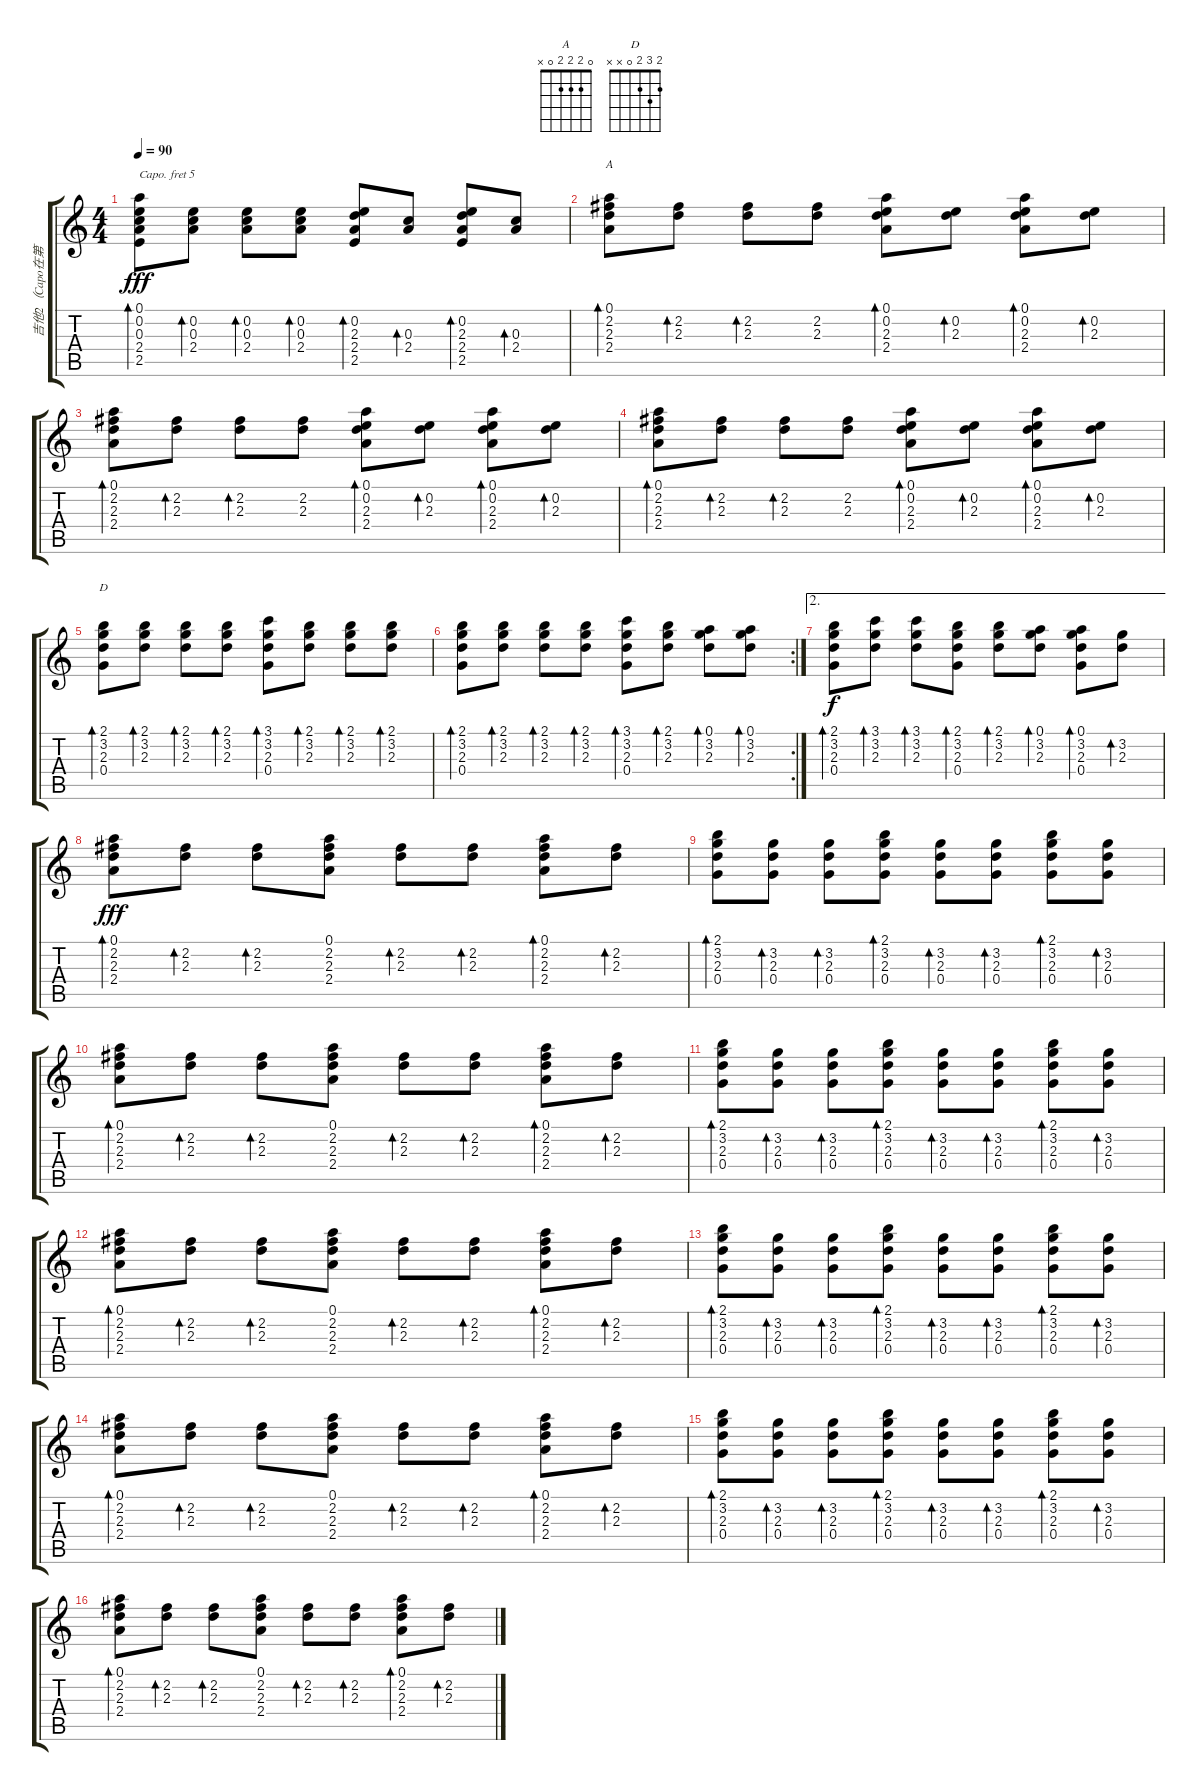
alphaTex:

\track ("吉他2（Capo在第五品）" "吉他2（Capo在第") {instrument acousticguitarsteel}
\staff {score tabs}
\capo 5
\tuning (E4 B3 G3 D3 A2 E2) {hide}
\chord ("A" 0 2 2 2 0 x)
\chord ("D" 2 3 2 0 x x)
\ts (4 4)
\tempo 90
\clef g2
\ks c
(0.1 0.2 0.3 2.4 2.5).8{bd 30 dy fff} (0.2 0.3 2.4).8{bd 30} (0.2 0.3 2.4).8{bd 30} (0.2 0.3 2.4).8{bd 30} (0.2 2.3 2.4 2.5).8{bd 30} (0.3 2.4).8{bd 30} (0.2 2.3 2.4 2.5).8{bd 30} (0.3 2.4).8{bd 30} |
(0.1 2.2 2.3 2.4).8{bd 30 ch "A"} (2.2 2.3).8{bd 30} (2.2 2.3).8{bd 30} (2.2 2.3).8 (0.1 0.2 2.3 2.4).8{bd 30} (0.2 2.3).8{bd 30} (0.1 0.2 2.3 2.4).8{bd 30} (0.2 2.3).8{bd 30} |
(0.1 2.2 2.3 2.4).8{bd 30} (2.2 2.3).8{bd 30} (2.2 2.3).8{bd 30} (2.2 2.3).8 (0.1 0.2 2.3 2.4).8{bd 30} (0.2 2.3).8{bd 30} (0.1 0.2 2.3 2.4).8{bd 30} (0.2 2.3).8{bd 30} |
(0.1 2.2 2.3 2.4).8{bd 30} (2.2 2.3).8{bd 30} (2.2 2.3).8{bd 30} (2.2 2.3).8 (0.1 0.2 2.3 2.4).8{bd 30} (0.2 2.3).8{bd 30} (0.1 0.2 2.3 2.4).8{bd 30} (0.2 2.3).8{bd 30} |
(2.1 3.2 2.3 0.4).8{bd 30 ch "D"} (2.1 3.2 2.3).8{bd 30} (2.1 3.2 2.3).8{bd 30} (2.1 3.2 2.3).8{bd 30} (3.1 3.2 2.3 0.4).8{bd 30} (2.1 3.2 2.3).8{bd 30} (2.1 3.2 2.3).8{bd 30} (2.1 3.2 2.3).8{bd 30} |
\rc 2
(2.1 3.2 2.3 0.4).8{bd 30} (2.1 3.2 2.3).8{bd 30} (2.1 3.2 2.3).8{bd 30} (2.1 3.2 2.3).8{bd 30} (3.1 3.2 2.3 0.4).8{bd 30} (2.1 3.2 2.3).8{bd 30} (0.1 3.2 2.3).8{bd 30} (0.1 3.2 2.3).8{bd 30} |
\ae 2
(2.1 3.2 2.3 0.4).8{bd 30 dy f} (3.1 3.2 2.3).8{bd 30} (3.1 3.2 2.3).8{bd 30} (2.1 3.2 2.3 0.4).8{bd 30} (2.1 3.2 2.3).8{bd 30} (0.1 3.2 2.3).8{bd 30} (0.1 3.2 2.3 0.4).8{bd 30} (3.2 2.3).8{bd 30} |
(0.1 2.2 2.3 2.4).8{bd 30 dy fff} (2.2 2.3).8{bd 30} (2.2 2.3).8{bd 30} (0.1 2.2 2.3 2.4).8 (2.2 2.3).8{bd 30} (2.2 2.3).8{bd 30} (0.1 2.2 2.3 2.4).8{bd 30} (2.2 2.3).8{bd 30} |
(2.1 3.2 2.3 0.4).8{bd 30} (3.2 2.3 0.4).8{bd 30} (3.2 2.3 0.4).8{bd 30} (2.1 3.2 2.3 0.4).8{bd 30} (3.2 2.3 0.4).8{bd 30} (3.2 2.3 0.4).8{bd 30} (2.1 3.2 2.3 0.4).8{bd 30} (3.2 2.3 0.4).8{bd 30} |
(0.1 2.2 2.3 2.4).8{bd 30} (2.2 2.3).8{bd 30} (2.2 2.3).8{bd 30} (0.1 2.2 2.3 2.4).8 (2.2 2.3).8{bd 30} (2.2 2.3).8{bd 30} (0.1 2.2 2.3 2.4).8{bd 30} (2.2 2.3).8{bd 30} |
(2.1 3.2 2.3 0.4).8{bd 30} (3.2 2.3 0.4).8{bd 30} (3.2 2.3 0.4).8{bd 30} (2.1 3.2 2.3 0.4).8{bd 30} (3.2 2.3 0.4).8{bd 30} (3.2 2.3 0.4).8{bd 30} (2.1 3.2 2.3 0.4).8{bd 30} (3.2 2.3 0.4).8{bd 30} |
(0.1 2.2 2.3 2.4).8{bd 30} (2.2 2.3).8{bd 30} (2.2 2.3).8{bd 30} (0.1 2.2 2.3 2.4).8 (2.2 2.3).8{bd 30} (2.2 2.3).8{bd 30} (0.1 2.2 2.3 2.4).8{bd 30} (2.2 2.3).8{bd 30} |
(2.1 3.2 2.3 0.4).8{bd 30} (3.2 2.3 0.4).8{bd 30} (3.2 2.3 0.4).8{bd 30} (2.1 3.2 2.3 0.4).8{bd 30} (3.2 2.3 0.4).8{bd 30} (3.2 2.3 0.4).8{bd 30} (2.1 3.2 2.3 0.4).8{bd 30} (3.2 2.3 0.4).8{bd 30} |
(0.1 2.2 2.3 2.4).8{bd 30} (2.2 2.3).8{bd 30} (2.2 2.3).8{bd 30} (0.1 2.2 2.3 2.4).8 (2.2 2.3).8{bd 30} (2.2 2.3).8{bd 30} (0.1 2.2 2.3 2.4).8{bd 30} (2.2 2.3).8{bd 30} |
(2.1 3.2 2.3 0.4).8{bd 30} (3.2 2.3 0.4).8{bd 30} (3.2 2.3 0.4).8{bd 30} (2.1 3.2 2.3 0.4).8{bd 30} (3.2 2.3 0.4).8{bd 30} (3.2 2.3 0.4).8{bd 30} (2.1 3.2 2.3 0.4).8{bd 30} (3.2 2.3 0.4).8{bd 30} |
(0.1 2.2 2.3 2.4).8{bd 30} (2.2 2.3).8{bd 30} (2.2 2.3).8{bd 30} (0.1 2.2 2.3 2.4).8 (2.2 2.3).8{bd 30} (2.2 2.3).8{bd 30} (0.1 2.2 2.3 2.4).8{bd 30} (2.2 2.3).8{bd 30}
